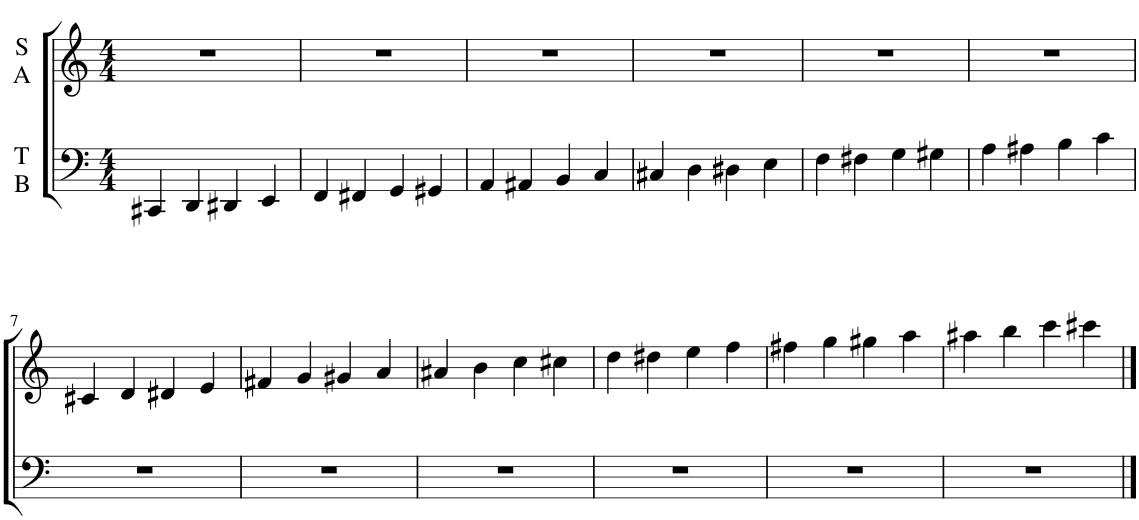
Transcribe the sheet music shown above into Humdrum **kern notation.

**kern	**kern
*part2	*part1
*staff2	*staff1
*I"T B	*I"S A
*clefF4	*clefG2
*k[]	*k[]
*M4/4	*M4/4
=1	=1
4CC#X/	1r
4DD/	.
4DD#X/	.
4EE/	.
=2	=2
4FF/	1r
4FF#X/	.
4GG/	.
4GG#X/	.
=3	=3
4AA/	1r
4AA#X/	.
4BB/	.
4C/	.
=4	=4
4C#X/	1r
4D\	.
4D#X\	.
4E\	.
=5	=5
4F\	1r
4F#X\	.
4G\	.
4G#X\	.
=6	=6
4A\	1r
4A#X\	.
4B\	.
4c\	.
!!LO:LB:g=z
=7	=7
1r	4c#X/
.	4d/
.	4d#X/
.	4e/
=8	=8
1r	4f#X/
.	4g/
.	4g#X/
.	4a/
=9	=9
1r	4a#X/
.	4b\
.	4cc\
.	4cc#X\
=10	=10
1r	4dd\
.	4dd#X\
.	4ee\
.	4ff\
=11	=11
1r	4ff#X\
.	4gg\
.	4gg#X\
.	4aa\
=12	=12
1r	4aa#X\
.	4bb\
.	4ccc\
.	4ccc#X\
==	==
*-	*-
